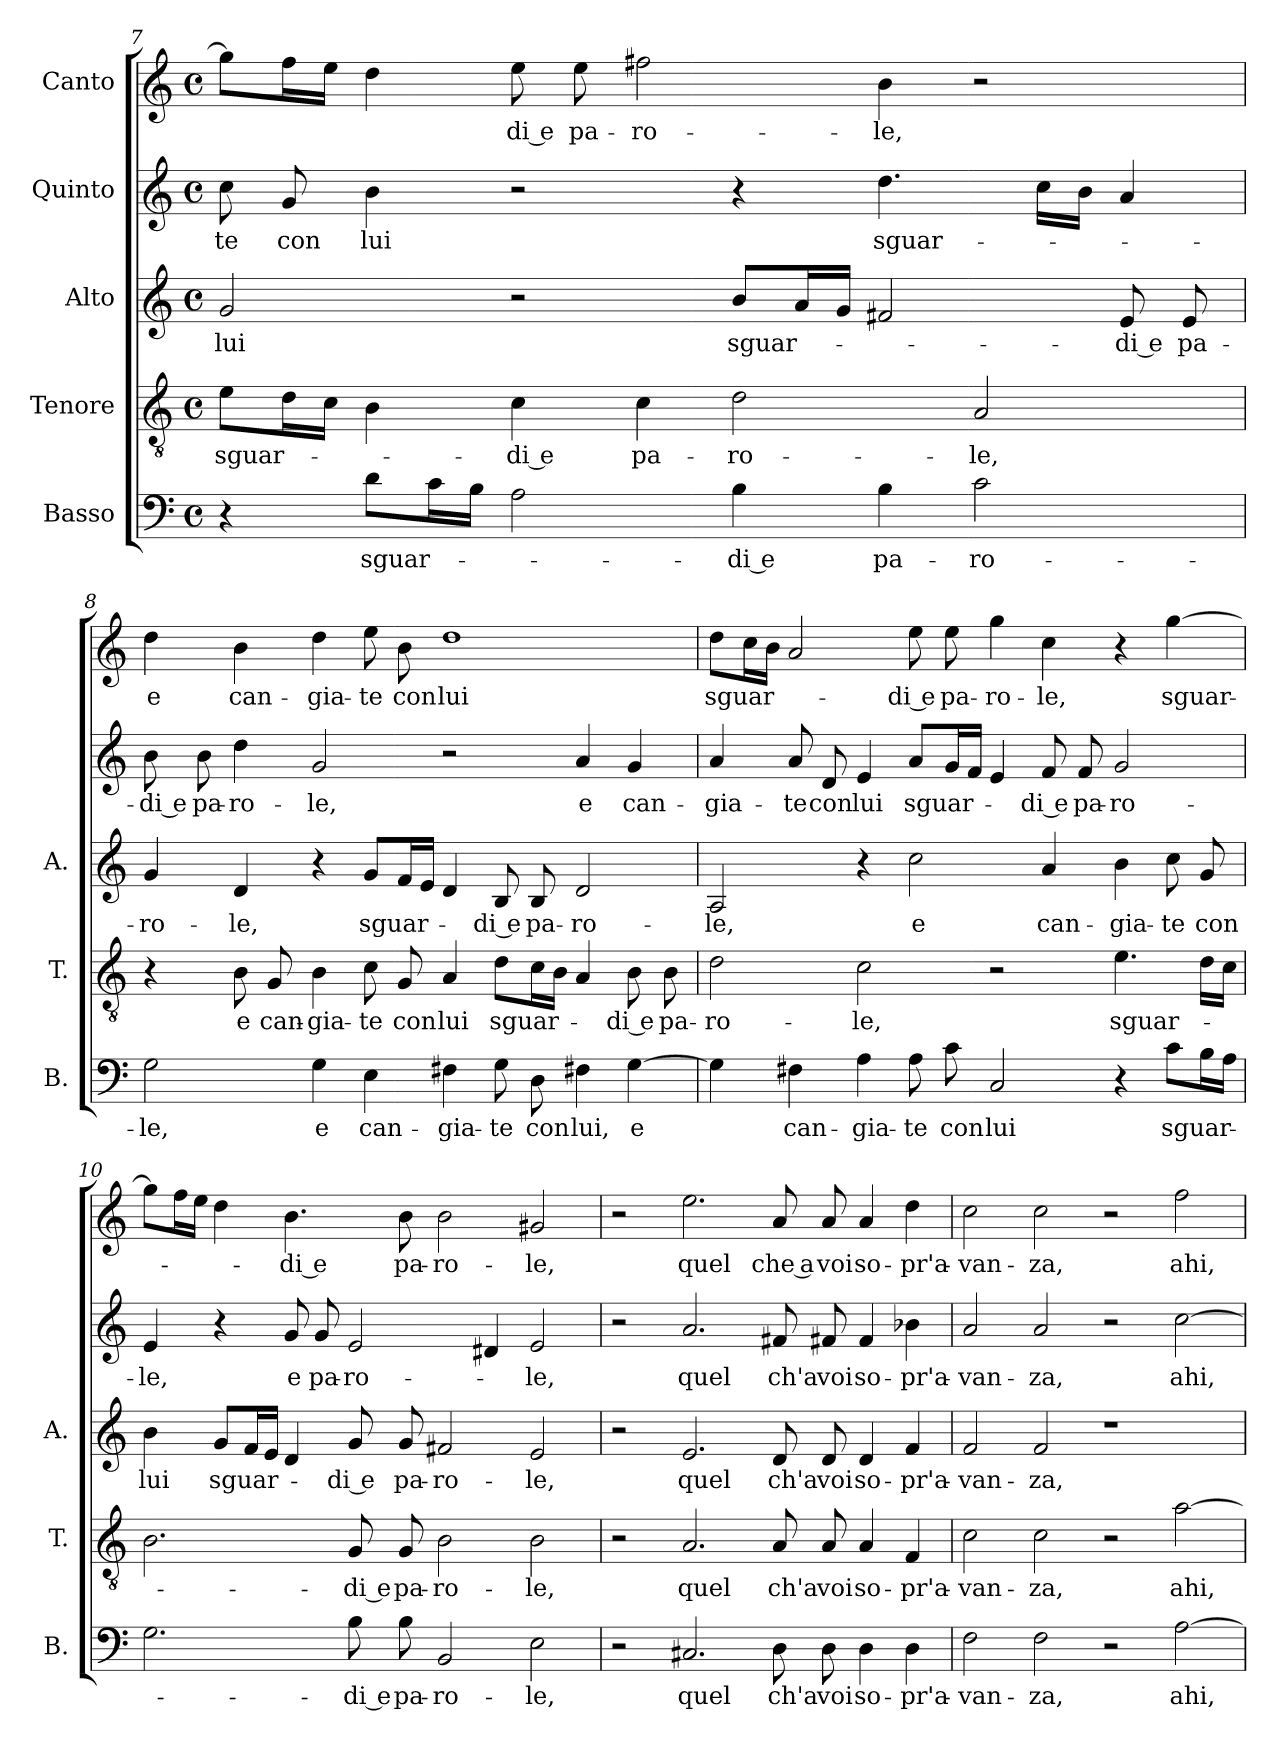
**kern	**text	**kern	**text	**kern	**text	**kern	**text	**kern	**text
*part5	*part5	*part4	*part4	*part3	*part3	*part2	*part2	*part1	*part1
*staff5	*staff5	*staff4	*staff4	*staff3	*staff3	*staff2	*staff2	*staff1	*staff1
*I"Basso	*	*I"Tenore	*	*I"Alto	*	*I"Quinto	*	*I"Canto	*
*I'B.	*	*I'T.	*	*I'A.	*	*	*	*	*
*clefF4	*	*clefGv2	*	*clefG2	*	*clefG2	*	*clefG2	*
*k[]	*	*k[]	*	*k[]	*	*k[]	*	*k[]	*
*a:	*	*a:	*	*a:	*	*a:	*	*a:	*
*M4/4	*	*M4/4	*	*M4/4	*	*M4/4	*	*M4/4	*
*met(c)	*	*met(c)	*	*met(c)	*	*met(c)	*	*met(c)	*
=7	=7	=7	=7	=7	=7	=7	=7	=7	=7
4r	.	8e\L	sguar-	2g/	lui	8cc\	-te	8gg\L]	.
.	.	16d\L	.	.	.	8g/	con	16ff\L	.
.	.	16c\JJ	.	.	.	.	.	16ee\JJ	.
8d\L	sguar-	4B\	.	.	.	4b\	lui	4dd\	.
16c\L	.	.	.	.	.	.	.	.	.
16B\JJ	.	.	.	.	.	.	.	.	.
2A\	.	4c\	-di e	2r	.	2r	.	8ee\	-di e
.	.	.	.	.	.	.	.	8ee\	pa-
.	.	4c\	pa-	.	.	.	.	2ff#X\	-ro-
4B\	-di e	2d\	-ro-	8b/L	sguar-	4r	.	.	.
.	.	.	.	16a/L	.	.	.	.	.
.	.	.	.	16g/JJ	.	.	.	.	.
4B\	pa-	.	.	2f#X/	.	4.dd\	sguar-	4b\	-le,
2c\	-ro-	2A/	-le,	.	.	.	.	2r	.
.	.	.	.	.	.	16cc\LL	.	.	.
.	.	.	.	.	.	16b\JJ	.	.	.
.	.	.	.	8e/	-di e	4a/	.	.	.
.	.	.	.	8e/	pa-	.	.	.	.
=8	=8	=8	=8	=8	=8	=8	=8	=8	=8
2G\	-le,	4r	.	4g/	-ro-	8b\	-di e	4dd\	e
.	.	.	.	.	.	8b\	pa-	.	.
.	.	8B\	e	4d/	-le,	4dd\	-ro-	4b\	can-
.	.	8G/	can-	.	.	.	.	.	.
4G\	e	4B\	-gia-	4r	.	2g/	-le,	4dd\	-gia-
4E\	can-	8c\	-te	8g/L	sguar-	.	.	8ee\	-te
.	.	8G/	con	16f/L	.	.	.	8b\	con
.	.	.	.	16e/JJ	.	.	.	.	.
4F#X\	-gia-	4A/	lui	4d/	.	2r	.	1dd\	lui
8G\	-te	8d\L	sguar-	8B/	-di e	.	.	.	.
8D\	con	16c\L	.	8B/	pa-	.	.	.	.
.	.	16B\JJ	.	.	.	.	.	.	.
4F#X\	lui,	4A/	.	2d/	-ro-	4a/	e	.	.
[4G\	e	8B\	-di e	.	.	4g/	can-	.	.
.	.	8B\	pa-	.	.	.	.	.	.
=9	=9	=9	=9	=9	=9	=9	=9	=9	=9
4G\]	.	2d\	-ro-	2A/	-le,	4a/	-gia-	8dd\L	sguar-
.	.	.	.	.	.	.	.	16cc\L	.
.	.	.	.	.	.	.	.	16b\JJ	.
4F#X\	can-	.	.	.	.	8a/	-te	2a/	.
.	.	.	.	.	.	8d/	con	.	.
4A\	-gia-	2c\	-le,	4r	.	4e/	lui	.	.
8A\	-te	.	.	2cc\	e	8a/L	sguar-	8ee\	-di e
8c\	con	.	.	.	.	16g/L	.	8ee\	pa-
.	.	.	.	.	.	16f/JJ	.	.	.
2C/	lui	2r	.	.	.	4e/	.	4gg\	-ro-
.	.	.	.	4a/	can-	8f/	-di e	4cc\	-le,
.	.	.	.	.	.	8f/	pa-	.	.
4r	.	4.e\	sguar-	4b\	-gia-	2g/	-ro-	4r	.
8c\L	sguar-	.	.	8cc\	-te	.	.	[4gg\	sguar-
16B\L	.	16d\LL	.	8g/	con	.	.	.	.
16A\JJ	.	16c\JJ	.	.	.	.	.	.	.
=10	=10	=10	=10	=10	=10	=10	=10	=10	=10
2.G\	.	2.B\	.	4b\	lui	4e/	-le,	8gg\L]	.
.	.	.	.	.	.	.	.	16ff\L	.
.	.	.	.	.	.	.	.	16ee\JJ	.
.	.	.	.	8g/L	sguar-	4r	.	4dd\	.
.	.	.	.	16f/L	.	.	.	.	.
.	.	.	.	16e/JJ	.	.	.	.	.
.	.	.	.	4d/	.	8g/	e	4.b\	-di e
.	.	.	.	.	.	8g/	pa-	.	.
8B\	-di e	8G/	-di e	8g/	-di e	2e/	-ro-	.	.
8B\	pa-	8G/	pa-	8g/	pa-	.	.	8b\	pa-
2BB/	-ro-	2B\	-ro-	2f#X/	-ro-	.	.	2b\	-ro-
.	.	.	.	.	.	4d#X/	.	.	.
2E\	-le,	2B\	-le,	2e/	-le,	2e/	-le,	2g#X/	-le,
=11	=11	=11	=11	=11	=11	=11	=11	=11	=11
2r	.	2r	.	2r	.	2r	.	2r	.
2.C#X/	quel	2.A/	quel	2.e/	quel	2.a/	quel	2.ee\	quel
8D\	ch'a	8A/	ch'a	8d/	ch'a	8f#X/	ch'a	8a/	che a
8D\	voi	8A/	voi	8d/	voi	8f#X/	voi	8a/	voi
4D\	so-	4A/	so-	4d/	so-	4f#/	so-	4a/	so-
4D\	-pr'a-	4F/	-pr'a-	4f/	-pr'a-	4b-X\	-pr'a-	4dd\	-pr'a-
=12	=12	=12	=12	=12	=12	=12	=12	=12	=12
2F\	-van-	2c\	-van-	2f/	-van-	2a/	-van-	2cc\	-van-
2F\	-za,	2c\	-za,	2f/	-za,	2a/	-za,	2cc\	-za,
2r	.	2r	.	1r	.	2r	.	2r	.
[2A\	ahi,	[2a\	ahi,	.	.	[2cc\	ahi,	2ff\	ahi,
=	=	=	=	=	=	=	=	=	=
*-	*-	*-	*-	*-	*-	*-	*-	*-	*-
